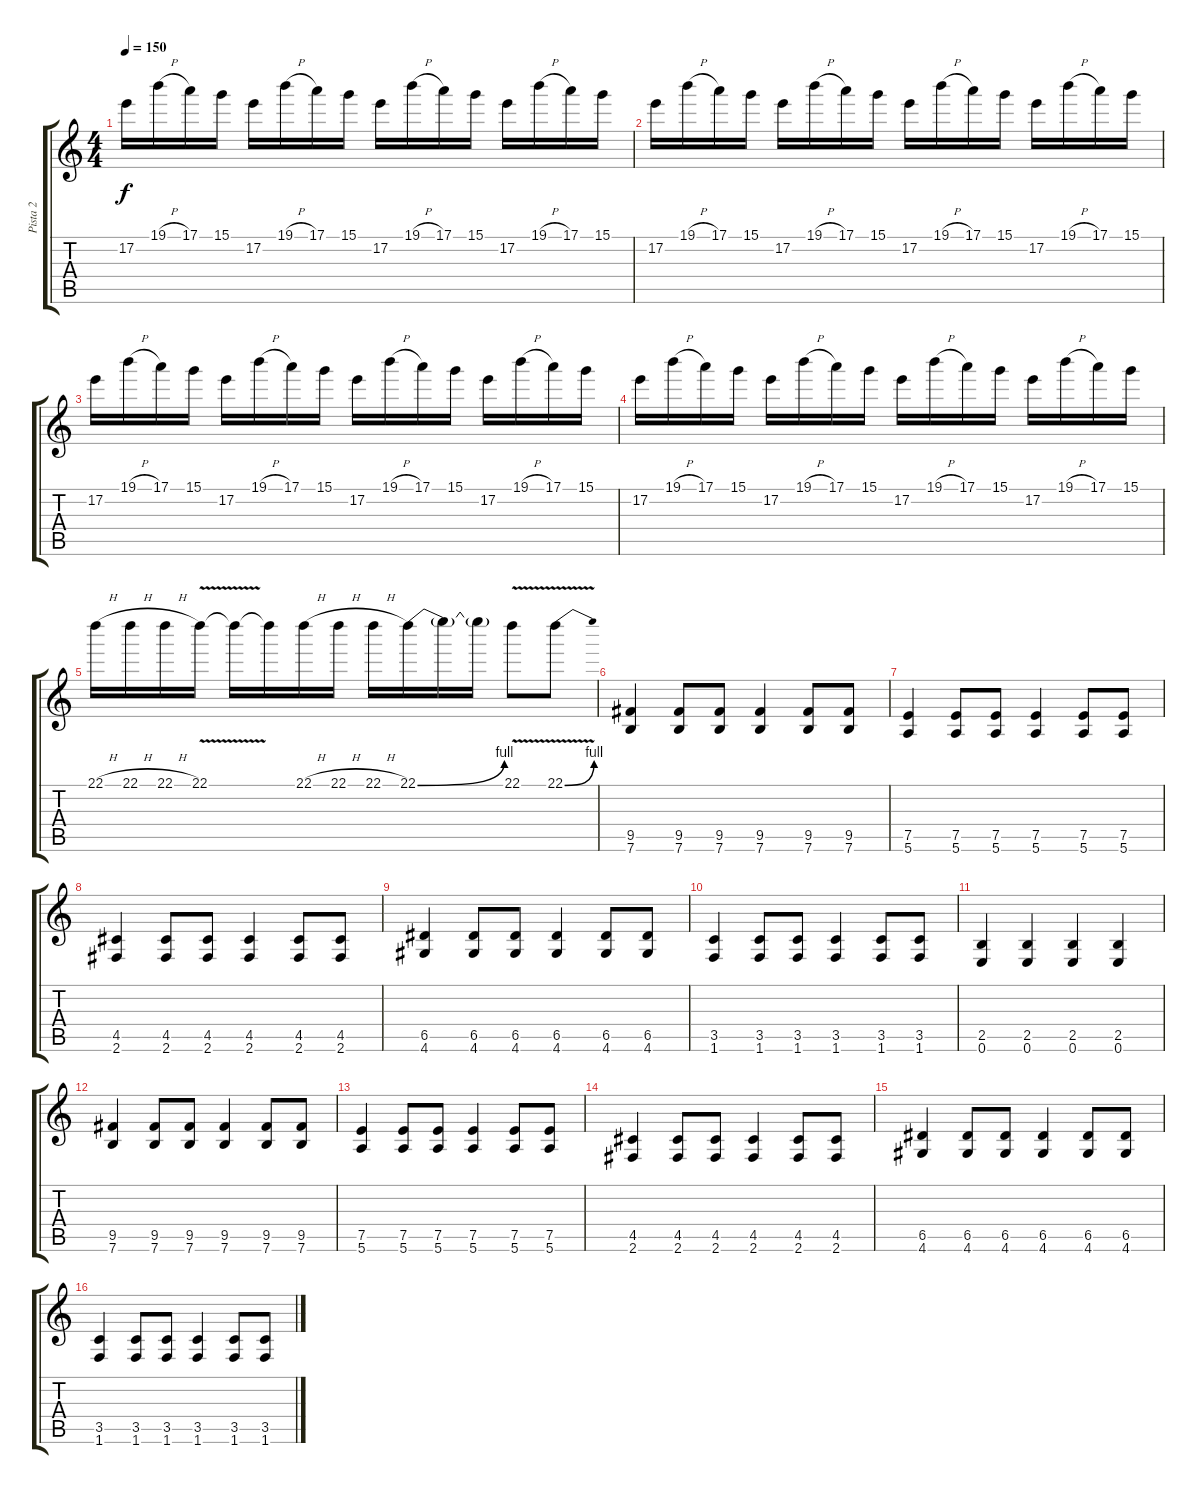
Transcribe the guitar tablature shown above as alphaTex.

\track ("Pista 2" "Pista 2") {instrument distortionguitar}
\staff {score tabs}
\tuning (E4 B3 G3 D3 A2 E2) {hide}
\ts (4 4)
\tempo 150
\clef g2
\ks c
17.2.16{dy f} 19.1{h}.16 17.1.16 15.1.16 17.2.16 19.1{h}.16 17.1.16 15.1.16 17.2.16 19.1{h}.16 17.1.16 15.1.16 17.2.16 19.1{h}.16 17.1.16 15.1.16 |
17.2.16 19.1{h}.16 17.1.16 15.1.16 17.2.16 19.1{h}.16 17.1.16 15.1.16 17.2.16 19.1{h}.16 17.1.16 15.1.16 17.2.16 19.1{h}.16 17.1.16 15.1.16 |
17.2.16 19.1{h}.16 17.1.16 15.1.16 17.2.16 19.1{h}.16 17.1.16 15.1.16 17.2.16 19.1{h}.16 17.1.16 15.1.16 17.2.16 19.1{h}.16 17.1.16 15.1.16 |
17.2.16 19.1{h}.16 17.1.16 15.1.16 17.2.16 19.1{h}.16 17.1.16 15.1.16 17.2.16 19.1{h}.16 17.1.16 15.1.16 17.2.16 19.1{h}.16 17.1.16 15.1.16 |
22.1{h}.16 22.1{h}.16 22.1{h}.16 22.1{v}.16 22.1{t}.16 22.1{t}.16 22.1{h}.16 22.1{h}.16 22.1{h}.16 22.1{be (bend 0 0 60 4)}.16 22.1{t}.16 22.1{t}.16 22.1{v}.8 22.1{be (bend 0 0 60 4) v}.8 |
(9.5 7.6).4 (9.5 7.6).8 (9.5 7.6).8 (9.5 7.6).4 (9.5 7.6).8 (9.5 7.6).8 |
(7.5 5.6).4 (7.5 5.6).8 (7.5 5.6).8 (7.5 5.6).4 (7.5 5.6).8 (7.5 5.6).8 |
(4.5 2.6).4 (4.5 2.6).8 (4.5 2.6).8 (4.5 2.6).4 (4.5 2.6).8 (4.5 2.6).8 |
(6.5 4.6).4 (6.5 4.6).8 (6.5 4.6).8 (6.5 4.6).4 (6.5 4.6).8 (6.5 4.6).8 |
(3.5 1.6).4 (3.5 1.6).8 (3.5 1.6).8 (3.5 1.6).4 (3.5 1.6).8 (3.5 1.6).8 |
(2.5 0.6).4 (2.5 0.6).4 (2.5 0.6).4 (2.5 0.6).4 |
(9.5 7.6).4 (9.5 7.6).8 (9.5 7.6).8 (9.5 7.6).4 (9.5 7.6).8 (9.5 7.6).8 |
(7.5 5.6).4 (7.5 5.6).8 (7.5 5.6).8 (7.5 5.6).4 (7.5 5.6).8 (7.5 5.6).8 |
(4.5 2.6).4 (4.5 2.6).8 (4.5 2.6).8 (4.5 2.6).4 (4.5 2.6).8 (4.5 2.6).8 |
(6.5 4.6).4 (6.5 4.6).8 (6.5 4.6).8 (6.5 4.6).4 (6.5 4.6).8 (6.5 4.6).8 |
(3.5 1.6).4 (3.5 1.6).8 (3.5 1.6).8 (3.5 1.6).4 (3.5 1.6).8 (3.5 1.6).8
